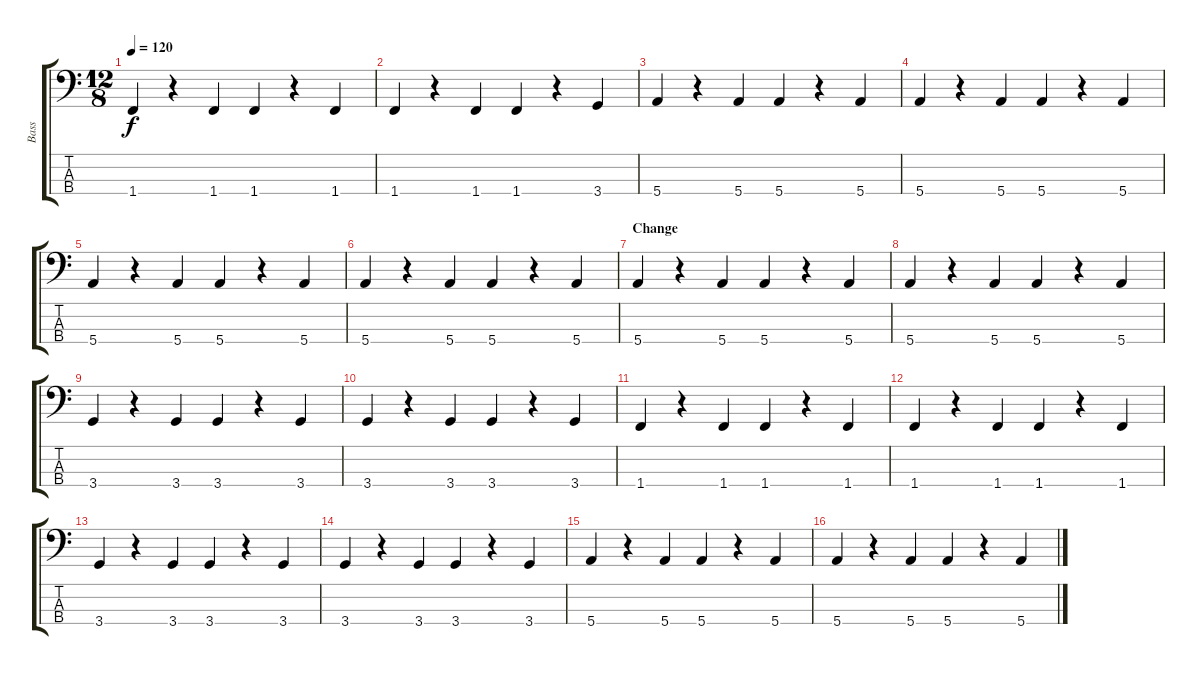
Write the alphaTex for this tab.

\track ("Bass" "Bass") {instrument acousticbass}
\staff {score tabs}
\tuning (G2 D2 A1 E1) {hide}
\ts (12 8)
\tempo 120
\clef f4
\ks c
1.4.4{dy f} r.4 1.4.4 1.4.4 r.4 1.4.4 |
1.4.4 r.4 1.4.4 1.4.4 r.4 3.4.4 |
5.4.4 r.4 5.4.4 5.4.4 r.4 5.4.4 |
5.4.4 r.4 5.4.4 5.4.4 r.4 5.4.4 |
5.4.4 r.4 5.4.4 5.4.4 r.4 5.4.4 |
5.4.4 r.4 5.4.4 5.4.4 r.4 5.4.4 |
\section ("" "Change")
5.4.4 r.4 5.4.4 5.4.4 r.4 5.4.4 |
5.4.4 r.4 5.4.4 5.4.4 r.4 5.4.4 |
3.4.4 r.4 3.4.4 3.4.4 r.4 3.4.4 |
3.4.4 r.4 3.4.4 3.4.4 r.4 3.4.4 |
1.4.4 r.4 1.4.4 1.4.4 r.4 1.4.4 |
1.4.4 r.4 1.4.4 1.4.4 r.4 1.4.4 |
3.4.4 r.4 3.4.4 3.4.4 r.4 3.4.4 |
3.4.4 r.4 3.4.4 3.4.4 r.4 3.4.4 |
5.4.4 r.4 5.4.4 5.4.4 r.4 5.4.4 |
5.4.4 r.4 5.4.4 5.4.4 r.4 5.4.4
